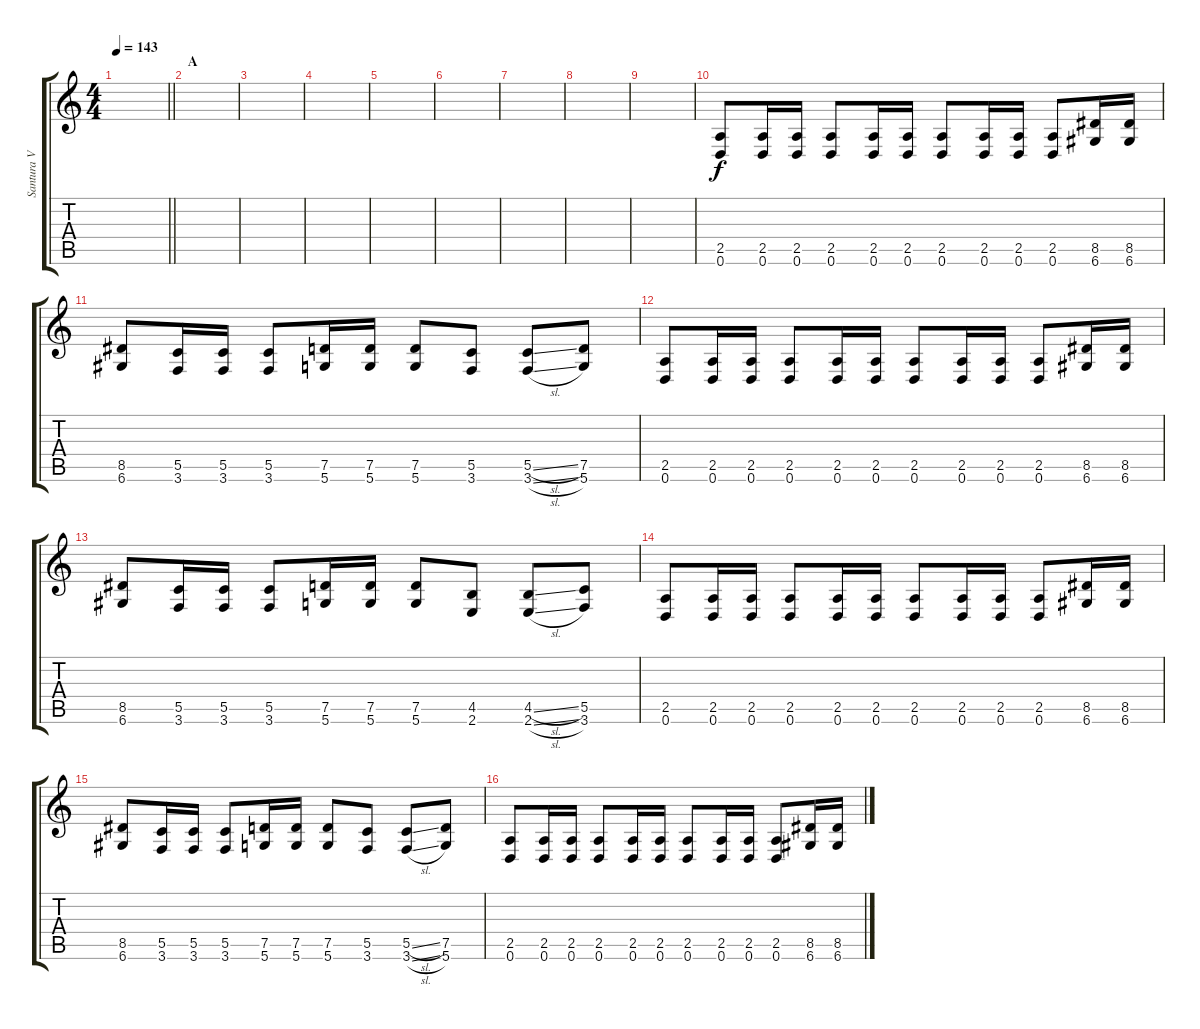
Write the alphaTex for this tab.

\track ("Santura V" "Santura V") {instrument distortionguitar}
\staff {score tabs}
\tuning (D4 A3 F3 C3 G2 D2) {hide}
\ts (4 4)
\tempo 143
\clef g2
\barLineRight lightlight
\ks c
|
\section ("" "A")
|
|
|
|
|
|
|
|
(2.5 0.6).8 (2.5 0.6).16 (2.5 0.6).16 (2.5 0.6).8 (2.5 0.6).16 (2.5 0.6).16 (2.5 0.6).8 (2.5 0.6).16 (2.5 0.6).16 (2.5 0.6).8 (8.5 6.6).16 (8.5 6.6).16 |
(8.5 6.6).8 (5.5 3.6).16 (5.5 3.6).16 (5.5 3.6).8 (7.5 5.6).16 (7.5 5.6).16 (7.5 5.6).8 (5.5 3.6).8 (5.5{sl} 3.6{sl}).8 (7.5 5.6).8 |
(2.5 0.6).8 (2.5 0.6).16 (2.5 0.6).16 (2.5 0.6).8 (2.5 0.6).16 (2.5 0.6).16 (2.5 0.6).8 (2.5 0.6).16 (2.5 0.6).16 (2.5 0.6).8 (8.5 6.6).16 (8.5 6.6).16 |
(8.5 6.6).8 (5.5 3.6).16 (5.5 3.6).16 (5.5 3.6).8 (7.5 5.6).16 (7.5 5.6).16 (7.5 5.6).8 (4.5 2.6).8 (4.5{sl} 2.6{sl}).8 (5.5 3.6).8 |
(2.5 0.6).8 (2.5 0.6).16 (2.5 0.6).16 (2.5 0.6).8 (2.5 0.6).16 (2.5 0.6).16 (2.5 0.6).8 (2.5 0.6).16 (2.5 0.6).16 (2.5 0.6).8 (8.5 6.6).16 (8.5 6.6).16 |
(8.5 6.6).8 (5.5 3.6).16 (5.5 3.6).16 (5.5 3.6).8 (7.5 5.6).16 (7.5 5.6).16 (7.5 5.6).8 (5.5 3.6).8 (5.5{sl} 3.6{sl}).8 (7.5 5.6).8 |
(2.5 0.6).8 (2.5 0.6).16 (2.5 0.6).16 (2.5 0.6).8 (2.5 0.6).16 (2.5 0.6).16 (2.5 0.6).8 (2.5 0.6).16 (2.5 0.6).16 (2.5 0.6).8 (8.5 6.6).16 (8.5 6.6).16
